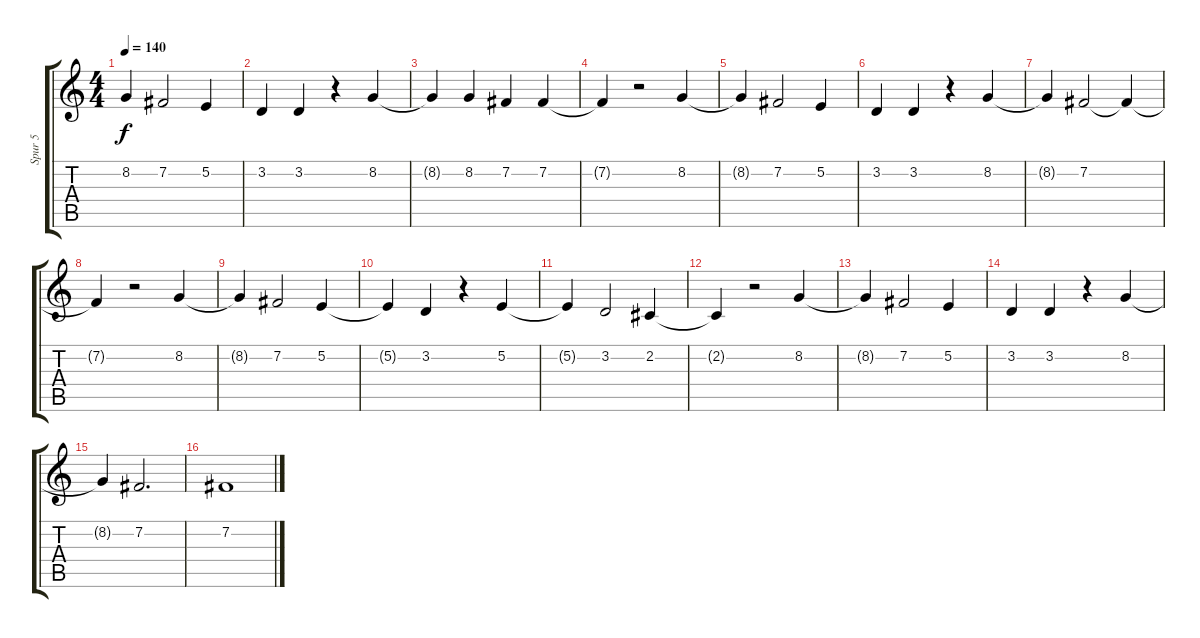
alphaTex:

\track ("Spur 5" "Spur 5") {instrument lead6voice}
\staff {score tabs}
\tuning (E4 B3 G3 D3 A2 E2) {hide}
\ts (4 4)
\tempo 140
\clef g2
\ks c
8.2{t}.4{dy f} 7.2.2 5.2.4 |
3.2.4 3.2.4 r.4 8.2.4 |
8.2{t}.4 8.2.4 7.2.4 7.2.4 |
7.2{t}.4 r.2 8.2.4 |
8.2{t}.4 7.2.2 5.2.4 |
3.2.4 3.2.4 r.4 8.2.4 |
8.2{t}.4 7.2.2 7.2{t}.4 |
7.2{t}.4 r.2 8.2.4 |
8.2{t}.4 7.2.2 5.2.4 |
5.2{t}.4 3.2.4 r.4 5.2.4 |
5.2{t}.4 3.2.2 2.2.4 |
2.2{t}.4 r.2 8.2.4 |
8.2{t}.4 7.2.2 5.2.4 |
3.2.4 3.2.4 r.4 8.2.4 |
8.2{t}.4 7.2.2{d} |
7.2.1
